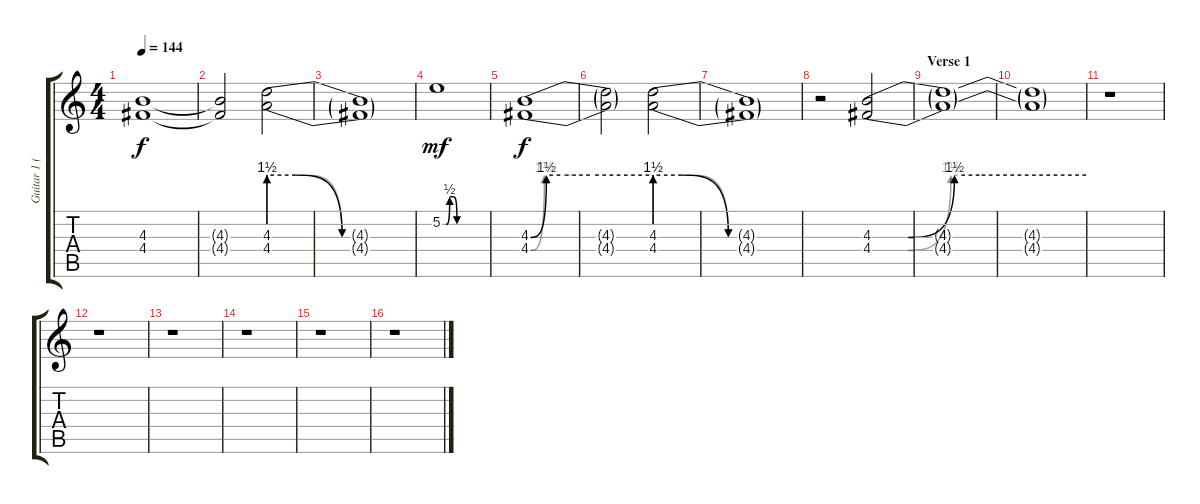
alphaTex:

\track ("Guitar 1 (Slide)" "Guitar 1 (") {instrument electricguitarjazz}
\staff {score tabs}
\tuning (E4 B3 G3 D3 A2 E2) {hide}
\ts (4 4)
\tempo 144
\clef g2
\ks c
(4.3{t} 4.4{t}).1{dy f} |
(4.3{t} 4.4{t}).2 (4.3{be (custom 0 6 11 6 30 0 40 0 60 0)} 4.4{be (custom 0 6 14 6 30 0 40 0 60 0)}).2 |
(4.3{t} 4.4{t}).1 |
5.2{be (custom 0 0 5 0 10 2 15 2 20 0 60 0)}.1{dy mf} |
(4.3{be (custom 0 0 8 6 15 6 23 6 30 6 60 6)} 4.4{be (custom 0 0 7 6 15 6 22 6 30 6 60 6)}).1{dy f} |
(4.3{t} 4.4{t}).2 (4.3{be (custom 0 6 11 6 30 0 40 0 60 0)} 4.4{be (custom 0 6 14 6 30 0 40 0 60 0)}).2 |
(4.3{t} 4.4{t}).1 |
r.2 (4.3{be (custom 0 0 10 0 23 6 30 6 60 6)} 4.4{be (custom 0 0 10 0 22 6 30 6 60 6)}).2 |
\section ("" "Verse 1")
(4.3{t} 4.4{t}).1 |
(4.3{t} 4.4{t}).1 |
r.1 |
r.1 |
r.1 |
r.1 |
r.1 |
r.1
